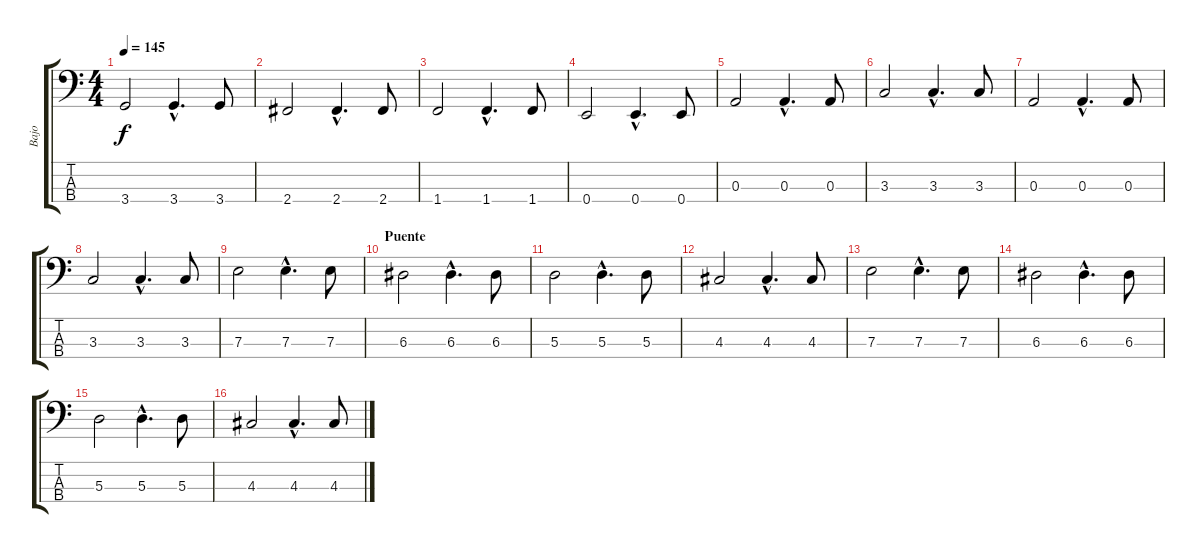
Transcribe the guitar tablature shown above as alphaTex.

\track ("Bajo" "Bajo") {instrument electricbassfinger}
\staff {score tabs}
\tuning (G2 D2 A1 E1) {hide}
\ts (4 4)
\tempo 145
\clef f4
\ks c
3.4.2{dy f} 3.4{hac}.4{d} 3.4.8 |
2.4.2 2.4{hac}.4{d} 2.4.8 |
1.4.2 1.4{hac}.4{d} 1.4.8 |
0.4.2 0.4{hac}.4{d} 0.4.8 |
0.3.2 0.3{hac}.4{d} 0.3.8 |
3.3.2 3.3{hac}.4{d} 3.3.8 |
0.3.2 0.3{hac}.4{d} 0.3.8 |
3.3.2 3.3{hac}.4{d} 3.3.8 |
7.3.2 7.3{hac}.4{d} 7.3.8 |
\section ("" "Puente")
6.3.2 6.3{hac}.4{d} 6.3.8 |
5.3.2 5.3{hac}.4{d} 5.3.8 |
4.3.2 4.3{hac}.4{d} 4.3.8 |
7.3.2 7.3{hac}.4{d} 7.3.8 |
6.3.2 6.3{hac}.4{d} 6.3.8 |
5.3.2 5.3{hac}.4{d} 5.3.8 |
4.3.2 4.3{hac}.4{d} 4.3.8
